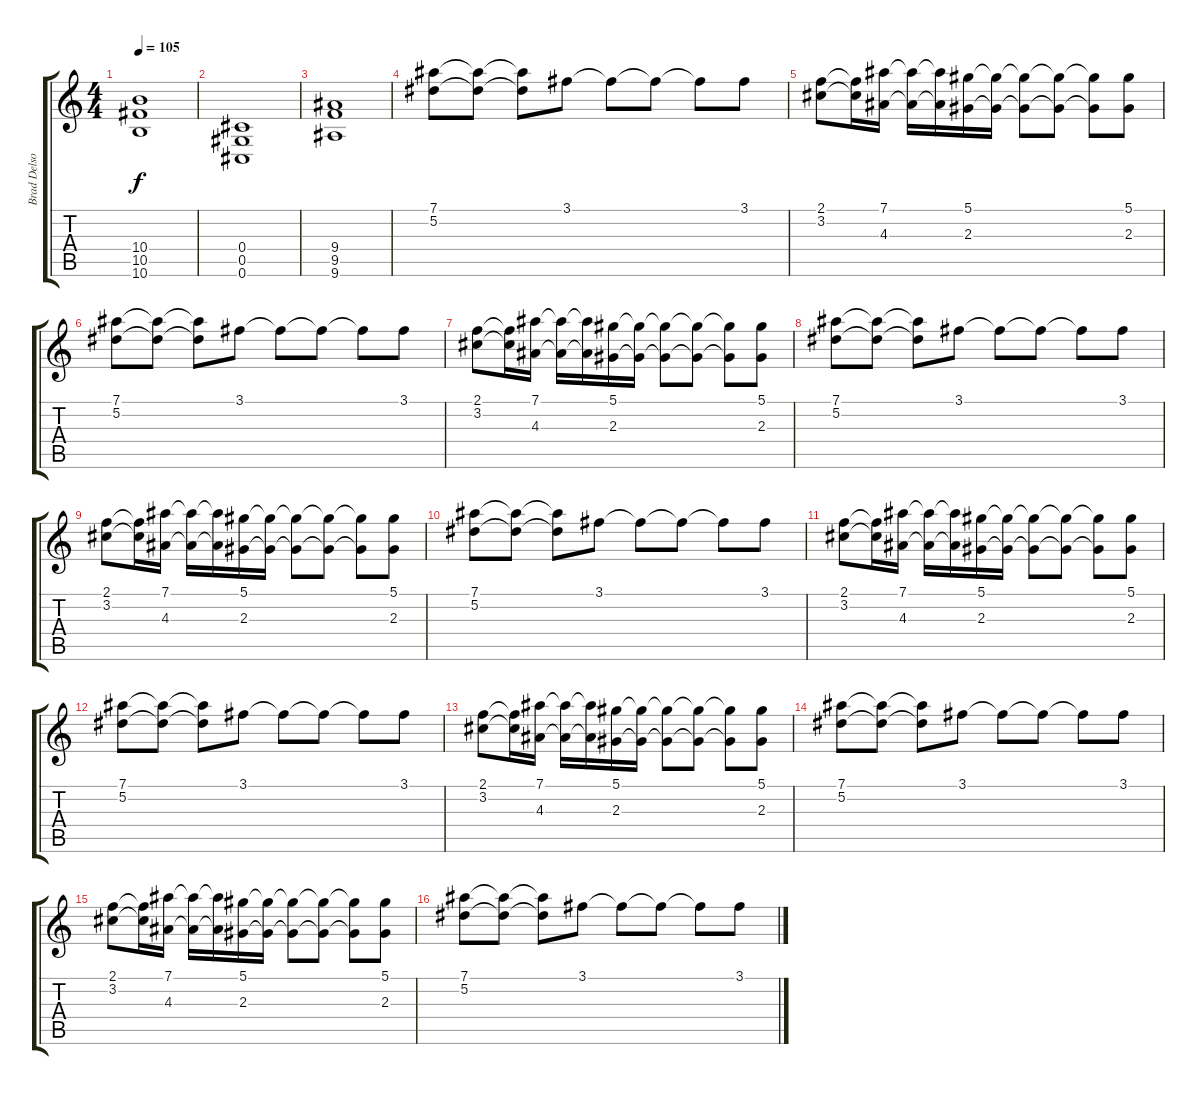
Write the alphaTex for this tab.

\track ("Brad Delson (Main Guitar)" "Brad Delso") {instrument distortionguitar}
\staff {score tabs}
\tuning (Eb4 Bb3 Gb3 Db3 Ab2 Db2) {hide}
\ts (4 4)
\tempo 105
\clef g2
\ks c
(10.4 10.5 10.6).1{dy f} |
(0.4 0.5 0.6).1 |
(9.4 9.5 9.6).1 |
(7.1 5.2).8{instrument acousticguitarsteel} (7.1{t} 5.2{t}).8 (7.1{t} 5.2{t}).8 3.1.8 3.1{t}.8 3.1{t}.8 3.1{t}.8 3.1.8 |
(2.1 3.2).8 (2.1{t} 3.2{t}).16 (7.1 4.3).16 (7.1{t} 4.3{t}).16 (7.1{t} 4.3{t}).16 (5.1 2.3).16 (5.1{t} 2.3{t}).16 (5.1{t} 2.3{t}).8 (5.1{t} 2.3{t}).8 (5.1{t} 2.3{t}).8 (5.1 2.3).8 |
(7.1 5.2).8{instrument acousticguitarsteel} (7.1{t} 5.2{t}).8 (7.1{t} 5.2{t}).8 3.1.8 3.1{t}.8 3.1{t}.8 3.1{t}.8 3.1.8 |
(2.1 3.2).8 (2.1{t} 3.2{t}).16 (7.1 4.3).16 (7.1{t} 4.3{t}).16 (7.1{t} 4.3{t}).16 (5.1 2.3).16 (5.1{t} 2.3{t}).16 (5.1{t} 2.3{t}).8 (5.1{t} 2.3{t}).8 (5.1{t} 2.3{t}).8 (5.1 2.3).8 |
(7.1 5.2).8 (7.1{t} 5.2{t}).8 (7.1{t} 5.2{t}).8 3.1.8 3.1{t}.8 3.1{t}.8 3.1{t}.8 3.1.8 |
(2.1 3.2).8 (2.1{t} 3.2{t}).16 (7.1 4.3).16 (7.1{t} 4.3{t}).16 (7.1{t} 4.3{t}).16 (5.1 2.3).16 (5.1{t} 2.3{t}).16 (5.1{t} 2.3{t}).8 (5.1{t} 2.3{t}).8 (5.1{t} 2.3{t}).8 (5.1 2.3).8 |
(7.1 5.2).8{instrument acousticguitarsteel} (7.1{t} 5.2{t}).8 (7.1{t} 5.2{t}).8 3.1.8 3.1{t}.8 3.1{t}.8 3.1{t}.8 3.1.8 |
(2.1 3.2).8 (2.1{t} 3.2{t}).16 (7.1 4.3).16 (7.1{t} 4.3{t}).16 (7.1{t} 4.3{t}).16 (5.1 2.3).16 (5.1{t} 2.3{t}).16 (5.1{t} 2.3{t}).8 (5.1{t} 2.3{t}).8 (5.1{t} 2.3{t}).8 (5.1 2.3).8 |
(7.1 5.2).8 (7.1{t} 5.2{t}).8 (7.1{t} 5.2{t}).8 3.1.8 3.1{t}.8 3.1{t}.8 3.1{t}.8 3.1.8 |
(2.1 3.2).8 (2.1{t} 3.2{t}).16 (7.1 4.3).16 (7.1{t} 4.3{t}).16 (7.1{t} 4.3{t}).16 (5.1 2.3).16 (5.1{t} 2.3{t}).16 (5.1{t} 2.3{t}).8 (5.1{t} 2.3{t}).8 (5.1{t} 2.3{t}).8 (5.1 2.3).8 |
(7.1 5.2).8{instrument acousticguitarsteel} (7.1{t} 5.2{t}).8 (7.1{t} 5.2{t}).8 3.1.8 3.1{t}.8 3.1{t}.8 3.1{t}.8 3.1.8 |
(2.1 3.2).8 (2.1{t} 3.2{t}).16 (7.1 4.3).16 (7.1{t} 4.3{t}).16 (7.1{t} 4.3{t}).16 (5.1 2.3).16 (5.1{t} 2.3{t}).16 (5.1{t} 2.3{t}).8 (5.1{t} 2.3{t}).8 (5.1{t} 2.3{t}).8 (5.1 2.3).8 |
(7.1 5.2).8{instrument acousticguitarsteel} (7.1{t} 5.2{t}).8 (7.1{t} 5.2{t}).8 3.1.8 3.1{t}.8 3.1{t}.8 3.1{t}.8 3.1.8
